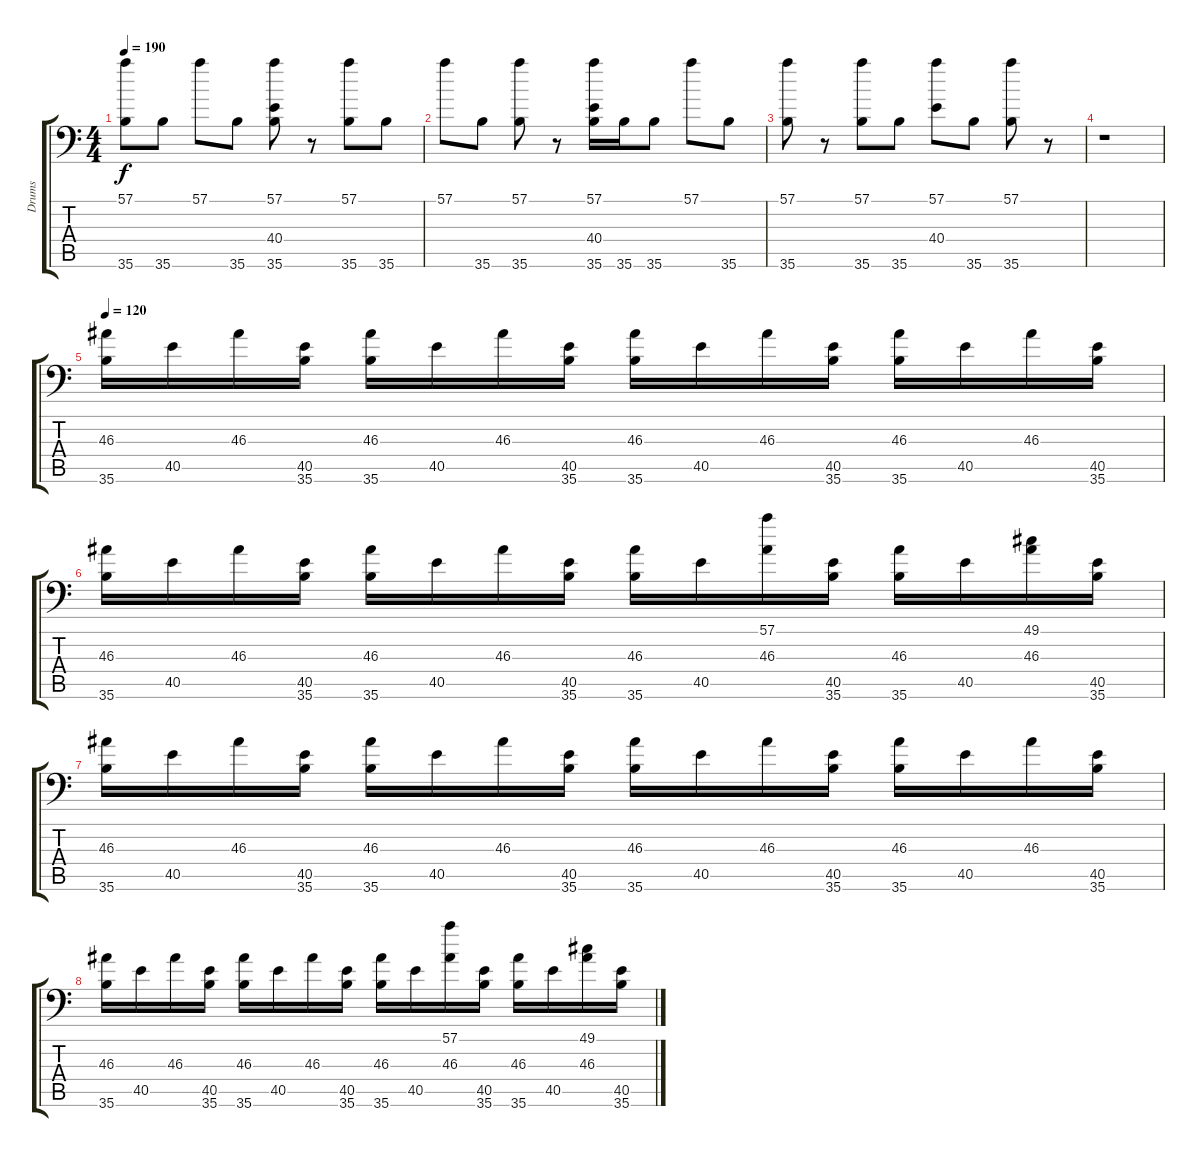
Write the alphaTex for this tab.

\track ("Drums" "Drums") {instrument acousticgrandpiano}
\staff {score tabs}
\tuning (C-1 C-1 C-1 C-1 C-1 C-1) {hide}
\ts (4 4)
\tempo 190
\clef f4
\ks c
(57.1 35.6).8{dy f} 35.6.8 57.1.8 35.6.8 (57.1 40.4 35.6).8 r.8 (57.1 35.6).8 35.6.8 |
57.1.8 35.6.8 (57.1 35.6).8 r.8 (57.1 40.4 35.6).16 35.6.16 35.6.8 57.1.8 35.6.8 |
(57.1 35.6).8 r.8 (57.1 35.6).8 35.6.8 (57.1 40.4).8 35.6.8 (57.1 35.6).8 r.8 |
r.1 |
\tempo 120
(46.3 35.6).16 40.5.16 46.3.16 (40.5 35.6).16 (46.3 35.6).16 40.5.16 46.3.16 (40.5 35.6).16 (46.3 35.6).16 40.5.16 46.3.16 (40.5 35.6).16 (46.3 35.6).16 40.5.16 46.3.16 (40.5 35.6).16 |
(46.3 35.6).16 40.5.16 46.3.16 (40.5 35.6).16 (46.3 35.6).16 40.5.16 46.3.16 (40.5 35.6).16 (46.3 35.6).16 40.5.16 (57.1 46.3).16 (40.5 35.6).16 (46.3 35.6).16 40.5.16 (49.1 46.3).16 (40.5 35.6).16 |
(46.3 35.6).16 40.5.16 46.3.16 (40.5 35.6).16 (46.3 35.6).16 40.5.16 46.3.16 (40.5 35.6).16 (46.3 35.6).16 40.5.16 46.3.16 (40.5 35.6).16 (46.3 35.6).16 40.5.16 46.3.16 (40.5 35.6).16 |
(46.3 35.6).16 40.5.16 46.3.16 (40.5 35.6).16 (46.3 35.6).16 40.5.16 46.3.16 (40.5 35.6).16 (46.3 35.6).16 40.5.16 (57.1 46.3).16 (40.5 35.6).16 (46.3 35.6).16 40.5.16 (49.1 46.3).16 (40.5 35.6).16
